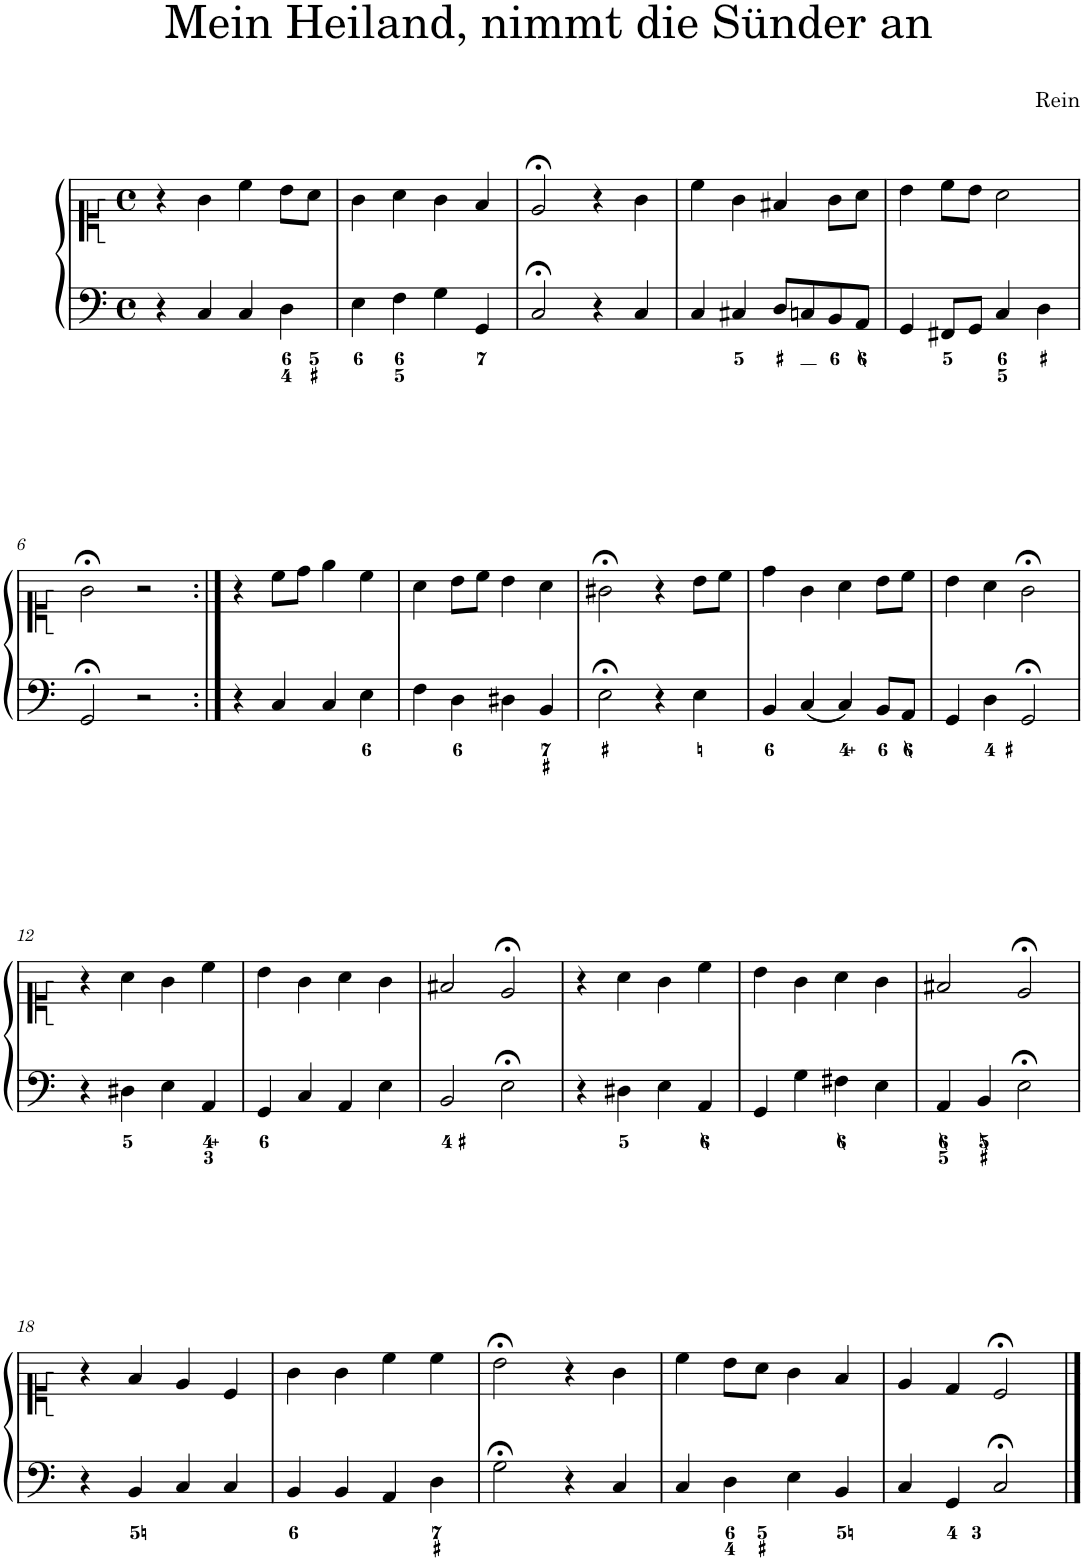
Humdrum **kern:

**kern	**kern
*part1	*part1
*staff2	*staff1
*I"Piano	*
*I'Pno.	*
*clefF4	*clefC1
*k[]	*k[]
*M4/4	*M4/4
*met(c)	*met(c)
=1	=1
4r	4r
4C/	4g\
4C/	4cc\
4D\	8b\L
.	8a\J
=2	=2
4E\	4g\
4F\	4a\
4G\	4g\
4GG/	4f/
=3	=3
2C;</	2e;</
4r	4r
4C/	4g\
=4	=4
4C/	4cc\
4C#X/	4g\
8D/L	4f#X/
8Cn/	.
8BB/	8g\L
8AA/J	8a\J
=5	=5
4GG/	4b\
8FF#X/L	8cc\L
8GG/J	8b\J
4C/	2a\
4D\	.
!!LO:LB:g=z
=6	=6
2GG;</	2g;<\
2r	2r
=7:|!	=7:|!
4r	4r
4C/	8cc\L
.	8dd\J
4C/	4ee\
4E\	4cc\
=8	=8
4F\	4a\
4D\	8b\L
.	8cc\J
4D#X\	4b\
4BB/	4a\
=9	=9
2E;<\	2g#X;<\
4r	4r
4E\	8b\L
.	8cc\J
=10	=10
4BB/	4dd\
4C/	4g\
4C/	4a\
8BB/L	8b\L
8AA/J	8cc\J
=11	=11
4GG/	4b\
4D\	4a\
2GG;</	2g;<\
!!LO:LB:g=z
=12	=12
4r	4r
4D#X\	4a\
4E\	4g\
4AA/	4cc\
=13	=13
4GG/	4b\
4C/	4g\
4AA/	4a\
4E\	4g\
=14	=14
2BB/	2f#X/
2E;<\	2e;</
=15	=15
4r	4r
4D#X\	4a\
4E\	4g\
4AA/	4cc\
=16	=16
4GG/	4b\
4G\	4g\
4F#X\	4a\
4E\	4g\
=17	=17
4AA/	2f#X/
4BB/	.
2E;<\	2e;</
!!LO:LB:g=z
=18	=18
4r	4r
4BB/	4f/
4C/	4e/
4C/	4c/
=19	=19
4BB/	4g\
4BB/	4g\
4AA/	4cc\
4D\	4cc\
=20	=20
2G;<\	2b;<\
4r	4r
4C/	4g\
=21	=21
4C/	4cc\
4D\	8b\L
.	8a\J
4E\	4g\
4BB/	4f/
=22	=22
4C/	4e/
4GG/	4d/
2C;</	2c;</
==	==
*-	*-
